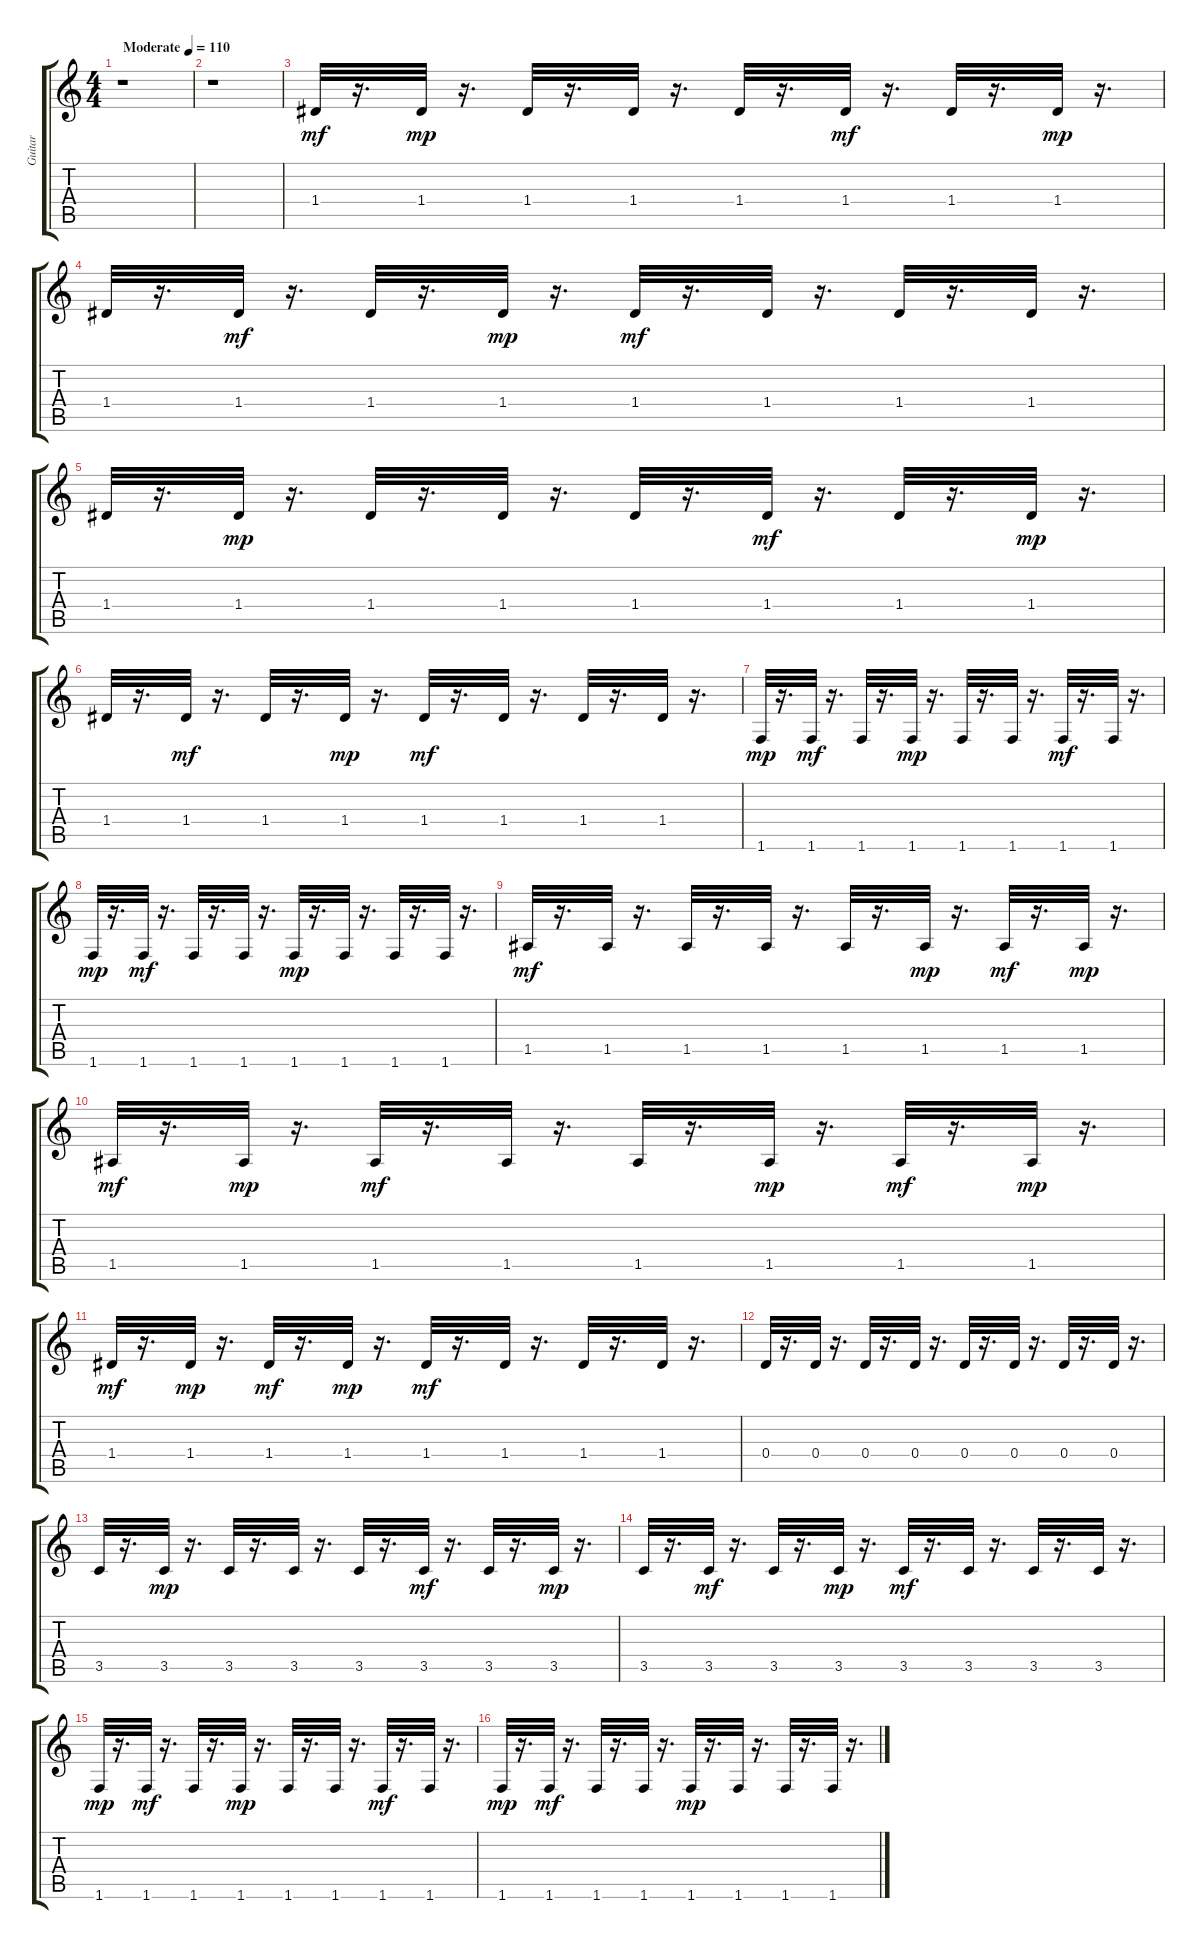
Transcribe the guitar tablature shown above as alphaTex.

\track ("Guitar" "Guitar") {instrument distortionguitar}
\staff {score tabs}
\tuning (E4 B3 G3 D3 A2 E2) {hide}
\ts (4 4)
\tempo (110 "Moderate")
\clef g2
\ks c
r.1{dy mf instrument distortionguitar} |
r.1 |
1.4.32 r.16{d} 1.4.32{dy mp} r.16{d} 1.4.32 r.16{d} 1.4.32 r.16{d} 1.4.32 r.16{d} 1.4.32{dy mf} r.16{d} 1.4.32 r.16{d} 1.4.32{dy mp} r.16{d} |
1.4.32 r.16{d} 1.4.32{dy mf} r.16{d} 1.4.32 r.16{d} 1.4.32{dy mp} r.16{d} 1.4.32{dy mf} r.16{d} 1.4.32 r.16{d} 1.4.32 r.16{d} 1.4.32 r.16{d} |
1.4.32 r.16{d} 1.4.32{dy mp} r.16{d} 1.4.32 r.16{d} 1.4.32 r.16{d} 1.4.32 r.16{d} 1.4.32{dy mf} r.16{d} 1.4.32 r.16{d} 1.4.32{dy mp} r.16{d} |
1.4.32 r.16{d} 1.4.32{dy mf} r.16{d} 1.4.32 r.16{d} 1.4.32{dy mp} r.16{d} 1.4.32{dy mf} r.16{d} 1.4.32 r.16{d} 1.4.32 r.16{d} 1.4.32 r.16{d} |
1.6.32{dy mp} r.16{d} 1.6.32{dy mf} r.16{d} 1.6.32 r.16{d} 1.6.32{dy mp} r.16{d} 1.6.32 r.16{d} 1.6.32 r.16{d} 1.6.32{dy mf} r.16{d} 1.6.32 r.16{d} |
1.6.32{dy mp} r.16{d} 1.6.32{dy mf} r.16{d} 1.6.32 r.16{d} 1.6.32 r.16{d} 1.6.32{dy mp} r.16{d} 1.6.32 r.16{d} 1.6.32 r.16{d} 1.6.32 r.16{d} |
1.5.32{dy mf} r.16{d} 1.5.32 r.16{d} 1.5.32 r.16{d} 1.5.32 r.16{d} 1.5.32 r.16{d} 1.5.32{dy mp} r.16{d} 1.5.32{dy mf} r.16{d} 1.5.32{dy mp} r.16{d} |
1.5.32{dy mf} r.16{d} 1.5.32{dy mp} r.16{d} 1.5.32{dy mf} r.16{d} 1.5.32 r.16{d} 1.5.32 r.16{d} 1.5.32{dy mp} r.16{d} 1.5.32{dy mf} r.16{d} 1.5.32{dy mp} r.16{d} |
1.4.32{dy mf} r.16{d} 1.4.32{dy mp} r.16{d} 1.4.32{dy mf} r.16{d} 1.4.32{dy mp} r.16{d} 1.4.32{dy mf} r.16{d} 1.4.32 r.16{d} 1.4.32 r.16{d} 1.4.32 r.16{d} |
0.4.32 r.16{d} 0.4.32 r.16{d} 0.4.32 r.16{d} 0.4.32 r.16{d} 0.4.32 r.16{d} 0.4.32 r.16{d} 0.4.32 r.16{d} 0.4.32 r.16{d} |
3.5.32 r.16{d} 3.5.32{dy mp} r.16{d} 3.5.32 r.16{d} 3.5.32 r.16{d} 3.5.32 r.16{d} 3.5.32{dy mf} r.16{d} 3.5.32 r.16{d} 3.5.32{dy mp} r.16{d} |
3.5.32 r.16{d} 3.5.32{dy mf} r.16{d} 3.5.32 r.16{d} 3.5.32{dy mp} r.16{d} 3.5.32{dy mf} r.16{d} 3.5.32 r.16{d} 3.5.32 r.16{d} 3.5.32 r.16{d} |
1.6.32{dy mp} r.16{d} 1.6.32{dy mf} r.16{d} 1.6.32 r.16{d} 1.6.32{dy mp} r.16{d} 1.6.32 r.16{d} 1.6.32 r.16{d} 1.6.32{dy mf} r.16{d} 1.6.32 r.16{d} |
1.6.32{dy mp} r.16{d} 1.6.32{dy mf} r.16{d} 1.6.32 r.16{d} 1.6.32 r.16{d} 1.6.32{dy mp} r.16{d} 1.6.32 r.16{d} 1.6.32 r.16{d} 1.6.32 r.16{d}
